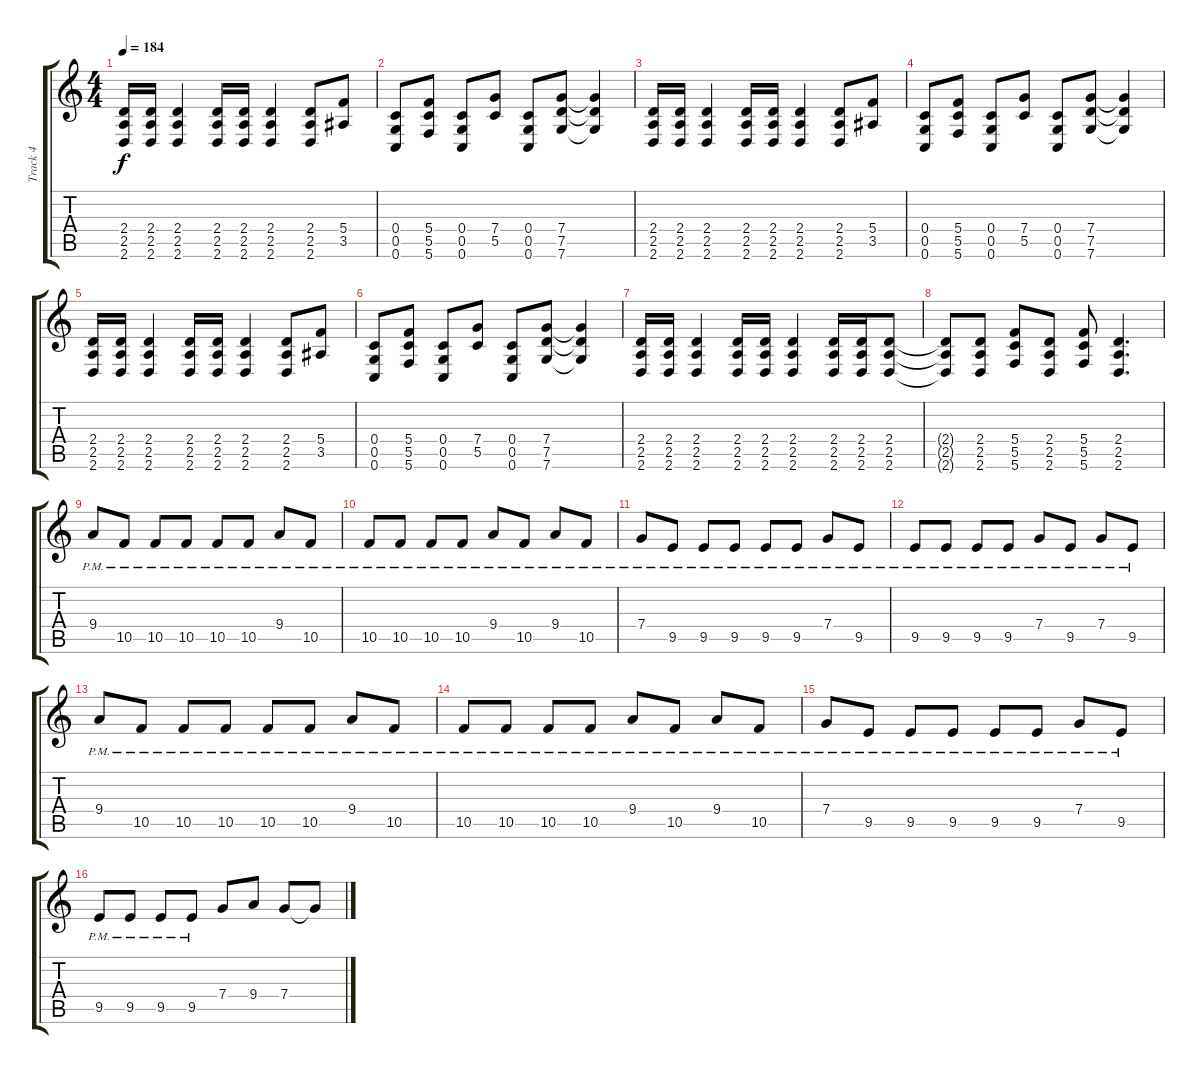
\track ("Track 4" "Track 4") {instrument distortionguitar}
\staff {score tabs}
\tuning (D4 A3 F3 C3 G2 C2) {hide}
\ts (4 4)
\tempo 184
\clef g2
\ks c
(2.4 2.5 2.6).16{dy f} (2.4 2.5 2.6).16 (2.4 2.5 2.6).4 (2.4 2.5 2.6).16 (2.4 2.5 2.6).16 (2.4 2.5 2.6).4 (2.4 2.5 2.6).8 (5.4 3.5).8 |
(0.4 0.5 0.6).8 (5.4 5.5 5.6).8 (0.4 0.5 0.6).8 (7.4 5.5).8 (0.4 0.5 0.6).8 (7.4 7.5 7.6).8 (7.4{t} 7.5{t} 7.6{t}).4 |
(2.4 2.5 2.6).16 (2.4 2.5 2.6).16 (2.4 2.5 2.6).4 (2.4 2.5 2.6).16 (2.4 2.5 2.6).16 (2.4 2.5 2.6).4 (2.4 2.5 2.6).8 (5.4 3.5).8 |
(0.4 0.5 0.6).8 (5.4 5.5 5.6).8 (0.4 0.5 0.6).8 (7.4 5.5).8 (0.4 0.5 0.6).8 (7.4 7.5 7.6).8 (7.4{t} 7.5{t} 7.6{t}).4 |
(2.4 2.5 2.6).16 (2.4 2.5 2.6).16 (2.4 2.5 2.6).4 (2.4 2.5 2.6).16 (2.4 2.5 2.6).16 (2.4 2.5 2.6).4 (2.4 2.5 2.6).8 (5.4 3.5).8 |
(0.4 0.5 0.6).8 (5.4 5.5 5.6).8 (0.4 0.5 0.6).8 (7.4 5.5).8 (0.4 0.5 0.6).8 (7.4 7.5 7.6).8 (7.4{t} 7.5{t} 7.6{t}).4 |
(2.4 2.5 2.6).16 (2.4 2.5 2.6).16 (2.4 2.5 2.6).4 (2.4 2.5 2.6).16 (2.4 2.5 2.6).16 (2.4 2.5 2.6).4 (2.4 2.5 2.6).16 (2.4 2.5 2.6).16 (2.4 2.5 2.6).8 |
(2.4{t} 2.5{t} 2.6{t}).8 (2.4 2.5 2.6).8 (5.4 5.5 5.6).8 (2.4 2.5 2.6).8 (5.4 5.5 5.6).8 (2.4 2.5 2.6).4{d} |
9.4{pm}.8 10.5{pm}.8 10.5{pm}.8 10.5{pm}.8 10.5{pm}.8 10.5{pm}.8 9.4{pm}.8 10.5{pm}.8 |
10.5{pm}.8 10.5{pm}.8 10.5{pm}.8 10.5{pm}.8 9.4{pm}.8 10.5{pm}.8 9.4{pm}.8 10.5{pm}.8 |
7.4{pm}.8 9.5{pm}.8 9.5{pm}.8 9.5{pm}.8 9.5{pm}.8 9.5{pm}.8 7.4{pm}.8 9.5{pm}.8 |
9.5{pm}.8 9.5{pm}.8 9.5{pm}.8 9.5{pm}.8 7.4{pm}.8 9.5{pm}.8 7.4{pm}.8 9.5{pm}.8 |
9.4{pm}.8 10.5{pm}.8 10.5{pm}.8 10.5{pm}.8 10.5{pm}.8 10.5{pm}.8 9.4{pm}.8 10.5{pm}.8 |
10.5{pm}.8 10.5{pm}.8 10.5{pm}.8 10.5{pm}.8 9.4{pm}.8 10.5{pm}.8 9.4{pm}.8 10.5{pm}.8 |
7.4{pm}.8 9.5{pm}.8 9.5{pm}.8 9.5{pm}.8 9.5{pm}.8 9.5{pm}.8 7.4{pm}.8 9.5{pm}.8 |
9.5{pm}.8 9.5{pm}.8 9.5{pm}.8 9.5{pm}.8 7.4.8 9.4.8 7.4.8 7.4{t}.8
